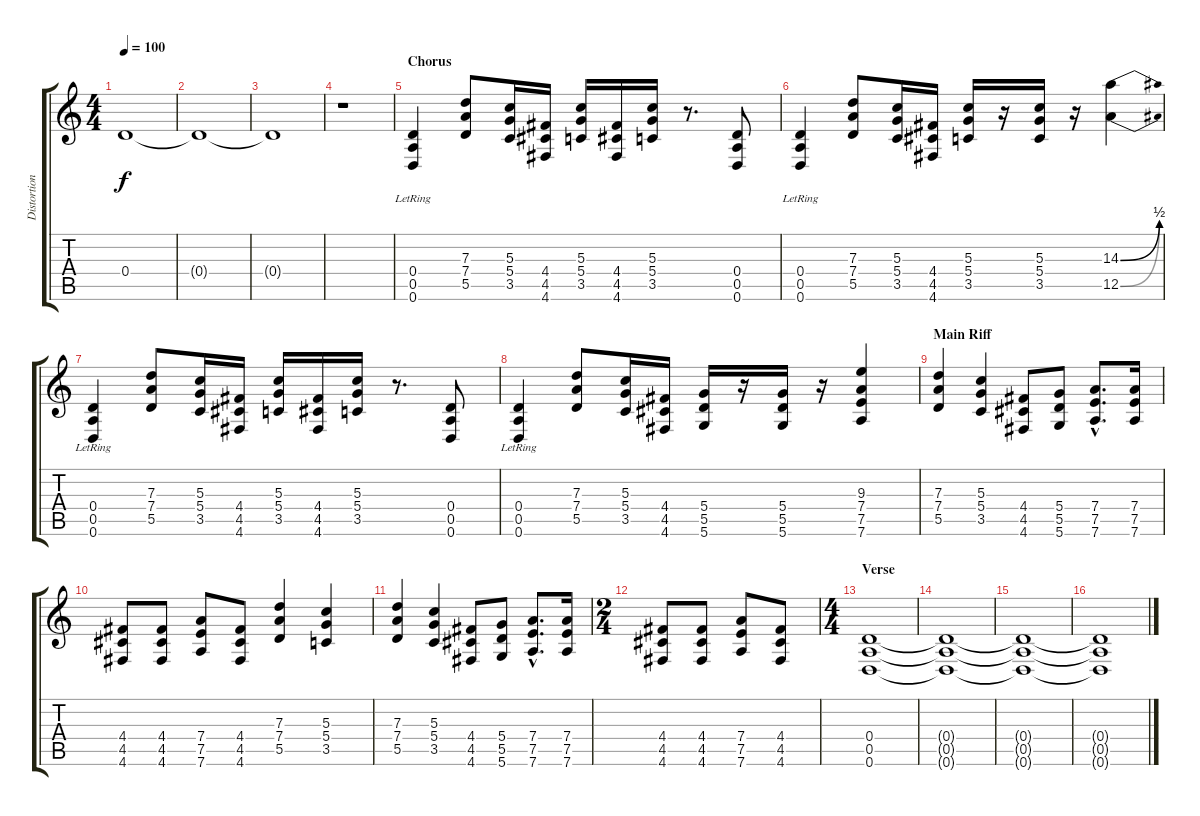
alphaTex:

\track ("Distortion Guitar" "Distortion") {instrument distortionguitar}
\staff {score tabs}
\tuning (E4 B3 G3 D3 A2 D2) {hide}
\ts (4 4)
\tempo 100
\clef g2
\ks c
0.4{t}.1{dy f} |
0.4{t}.1{volume 0} |
0.4{t}.1 |
r.1 |
\section ("" "Chorus")
(0.4{lr} 0.5 0.6).4{volume 13} (7.3 7.4 5.5).8 (5.3 5.4 3.5).16 (4.4 4.5 4.6).16 (5.3 5.4 3.5).16 (4.4 4.5 4.6).16 (5.3 5.4 3.5).16 r.8{d} (0.4 0.5 0.6).8 |
(0.4{lr} 0.5 0.6).4 (7.3 7.4 5.5).8 (5.3 5.4 3.5).16 (4.4 4.5 4.6).16 (5.3 5.4 3.5).16 r.16 (5.3 5.4 3.5).16 r.16 (14.3{be (bend 0 0 60 2)} 12.5{be (bend 0 0 60 2)}).4 |
(0.4{lr} 0.5 0.6).4 (7.3 7.4 5.5).8 (5.3 5.4 3.5).16 (4.4 4.5 4.6).16 (5.3 5.4 3.5).16 (4.4 4.5 4.6).16 (5.3 5.4 3.5).16 r.8{d} (0.4 0.5 0.6).8 |
(0.4{lr} 0.5 0.6).4 (7.3 7.4 5.5).8 (5.3 5.4 3.5).16 (4.4 4.5 4.6).16 (5.4 5.5 5.6).16 r.16 (5.4 5.5 5.6).16 r.16 (9.3 7.4 7.5 7.6).4 |
\section ("" "Main Riff")
(7.3 7.4 5.5).4 (5.3 5.4 3.5).4 (4.4 4.5 4.6).8 (5.4 5.5 5.6).8 (7.4{hac} 7.5{hac} 7.6{hac}).8{d} (7.4 7.5 7.6).16 |
(4.4 4.5 4.6).8 (4.4 4.5 4.6).8 (7.4 7.5 7.6).8 (4.4 4.5 4.6).8 (7.3 7.4 5.5).4 (5.3 5.4 3.5).4 |
(7.3 7.4 5.5).4 (5.3 5.4 3.5).4 (4.4 4.5 4.6).8 (5.4 5.5 5.6).8 (7.4{hac} 7.5{hac} 7.6{hac}).8{d} (7.4 7.5 7.6).16 |
\ts (2 4)
(4.4 4.5 4.6).8 (4.4 4.5 4.6).8 (7.4 7.5 7.6).8 (4.4 4.5 4.6).8 |
\ts (4 4)
\section ("" "Verse")
(0.4 0.5 0.6).1{volume 7} |
(0.4{t} 0.5{t} 0.6{t}).1 |
(0.4{t} 0.5{t} 0.6{t}).1{volume 0} |
(0.4{t} 0.5{t} 0.6{t}).1
